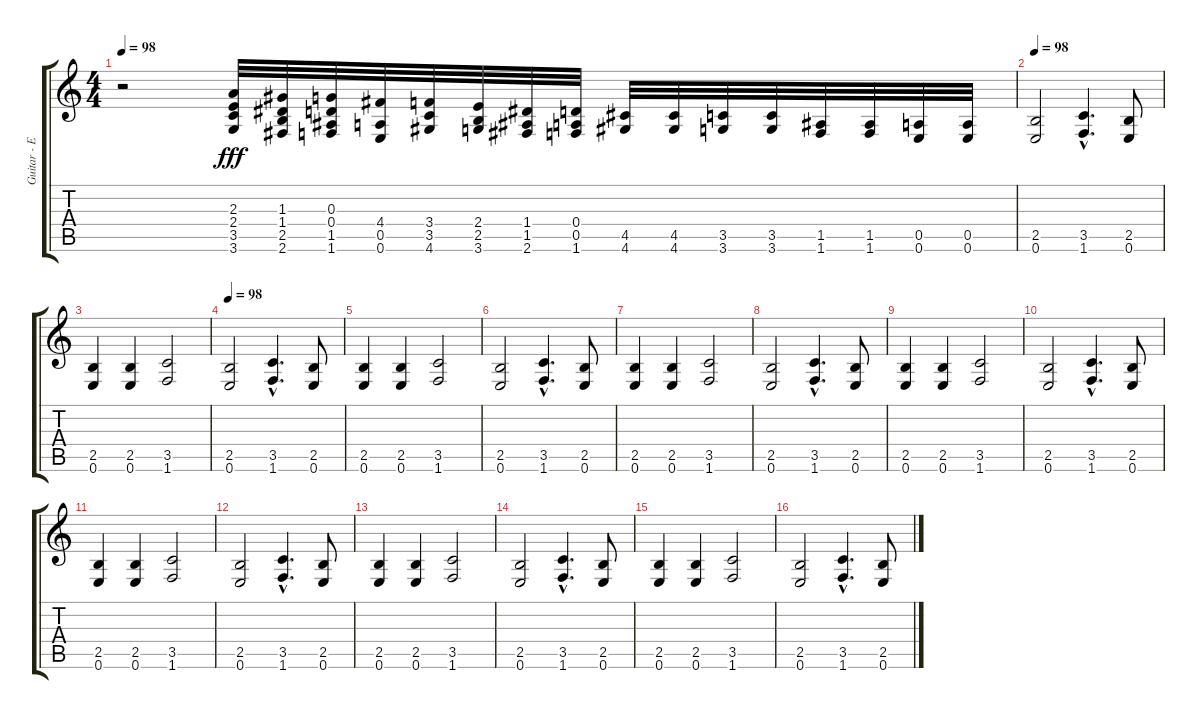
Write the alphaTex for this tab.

\track ("Guitar - Euronymous" "Guitar - E") {instrument overdrivenguitar}
\staff {score tabs}
\tuning (E4 B3 G3 D3 A2 E2) {hide}
\ts (4 4)
\tempo 98
\clef g2
\ks c
r.2{dy f} (2.3 2.4 3.5 3.6).32{dy fff volume 13} (1.3 1.4 2.5 2.6).32 (0.3 0.4 1.5 1.6).32 (4.4 0.5 0.6).32 (3.4 3.5 4.6).32 (2.4 2.5 3.6).32 (1.4 1.5 2.6).32 (0.4 0.5 1.6).32 (4.5 4.6).32 (4.5 4.6).32 (3.5 3.6).32 (3.5 3.6).32 (1.5 1.6).32 (1.5 1.6).32 (0.5 0.6).32 (0.5 0.6).32 |
\tempo 98
(2.5 0.6).2 (3.5{hac} 1.6{hac}).4{d} (2.5 0.6).8 |
(2.5 0.6).4 (2.5 0.6).4 (3.5 1.6).2 |
\tempo 98
(2.5 0.6).2 (3.5{hac} 1.6{hac}).4{d} (2.5 0.6).8 |
(2.5 0.6).4 (2.5 0.6).4 (3.5 1.6).2 |
(2.5 0.6).2 (3.5{hac} 1.6{hac}).4{d} (2.5 0.6).8 |
(2.5 0.6).4 (2.5 0.6).4 (3.5 1.6).2 |
(2.5 0.6).2 (3.5{hac} 1.6{hac}).4{d} (2.5 0.6).8 |
(2.5 0.6).4 (2.5 0.6).4 (3.5 1.6).2 |
(2.5 0.6).2 (3.5{hac} 1.6{hac}).4{d} (2.5 0.6).8 |
(2.5 0.6).4 (2.5 0.6).4 (3.5 1.6).2 |
(2.5 0.6).2 (3.5{hac} 1.6{hac}).4{d} (2.5 0.6).8 |
(2.5 0.6).4 (2.5 0.6).4 (3.5 1.6).2 |
(2.5 0.6).2 (3.5{hac} 1.6{hac}).4{d} (2.5 0.6).8 |
(2.5 0.6).4 (2.5 0.6).4 (3.5 1.6).2 |
(2.5 0.6).2 (3.5{hac} 1.6{hac}).4{d} (2.5 0.6).8
